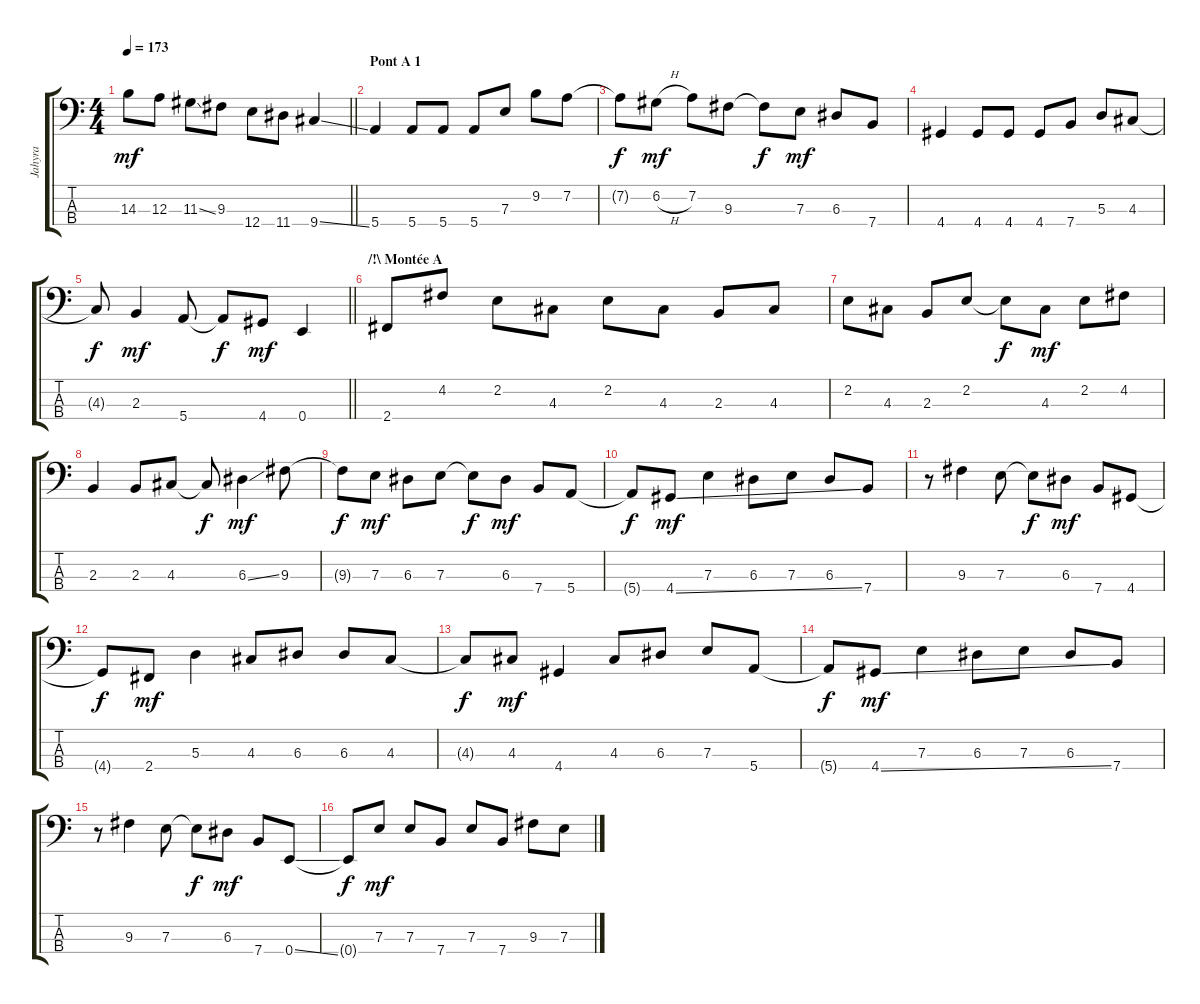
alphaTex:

\track ("Jahyra" "Jahyra") {instrument electricbassfinger}
\staff {score tabs}
\tuning (G2 D2 A1 E1) {hide}
\ts (4 4)
\tempo 173
\clef f4
\barLineRight lightlight
\ks c
14.3.8{dy mf} 12.3.8 11.3{ss}.8 9.3.8 12.4.8 11.4.8 9.4{ss}.4 |
\section ("" "Pont A 1")
5.4.4 5.4.8 5.4.8 5.4.8 7.3.8 9.2.8 7.2.8 |
7.2{t}.8{dy f} 6.2{h}.8{dy mf} 7.2.8 9.3.8 9.3{t}.8{dy f} 7.3.8{dy mf} 6.3.8 7.4.8 |
4.4.4 4.4.8 4.4.8 4.4.8 7.4.8 5.3.8 4.3.8 |
\barLineRight lightlight
4.3{t}.8{dy f} 2.3.4{dy mf} 5.4.8 5.4{t}.8{dy f} 4.4.8{dy mf} 0.4.4 |
\section ("" "/!\\ Montée A")
2.4.8 4.2.8 2.2.8 4.3.8 2.2.8 4.3.8 2.3.8 4.3.8 |
2.2.8 4.3.8 2.3.8 2.2.8 2.2{t}.8{dy f} 4.3.8{dy mf} 2.2.8 4.2.8 |
2.3.4 2.3.8 4.3.8 4.3{t}.8{dy f} 6.3{ss}.4{dy mf} 9.3.8 |
9.3{t}.8{dy f} 7.3.8{dy mf} 6.3.8 7.3.8 7.3{t}.8{dy f} 6.3.8{dy mf} 7.4.8 5.4.8 |
5.4{t}.8{dy f} 4.4{ss}.8{dy mf} 7.3.4 6.3.8 7.3.8 6.3.8 7.4.8 |
r.8 9.3.4 7.3.8 7.3{t}.8{dy f} 6.3.8{dy mf} 7.4.8 4.4.8 |
4.4{t}.8{dy f} 2.4.8{dy mf} 5.3.4 4.3.8 6.3.8 6.3.8 4.3.8 |
4.3{t}.8{dy f} 4.3.8{dy mf} 4.4.4 4.3.8 6.3.8 7.3.8 5.4.8 |
5.4{t}.8{dy f} 4.4{ss}.8{dy mf} 7.3.4 6.3.8 7.3.8 6.3.8 7.4.8 |
r.8 9.3.4 7.3.8 7.3{t}.8{dy f} 6.3.8{dy mf} 7.4.8 0.4{ss}.8 |
0.4{t}.8{dy f} 7.3.8{dy mf} 7.3.8 7.4.8 7.3.8 7.4.8 9.3.8 7.3.8
